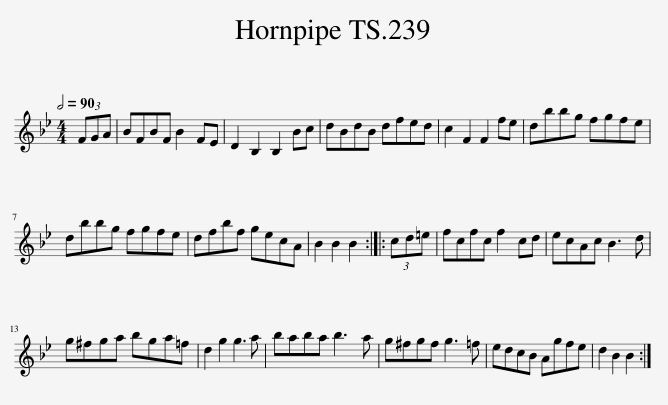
X:1
L:1/8
Q:1/2=90
M:4/4
I:linebreak $
K:Bb
V:1 treble
V:1
 (3FGA | BFBF B2 FE | D2 B,2 B,2 Bc | dBdB dfed | c2 F2 F2 fe | %5
 dbbg fgfe |$ dbbg fgfe | dfbf gecA | B2 B2 B2 :: (3cd=e | %10
 fcfc f2 cd | ecAc B3 d |$ g^fga bga=f | d2 g2 g3 a | baba b3 a | %15
 g^fgf g3 =f | edcB Agfe | d2 B2 B2 :| %18
